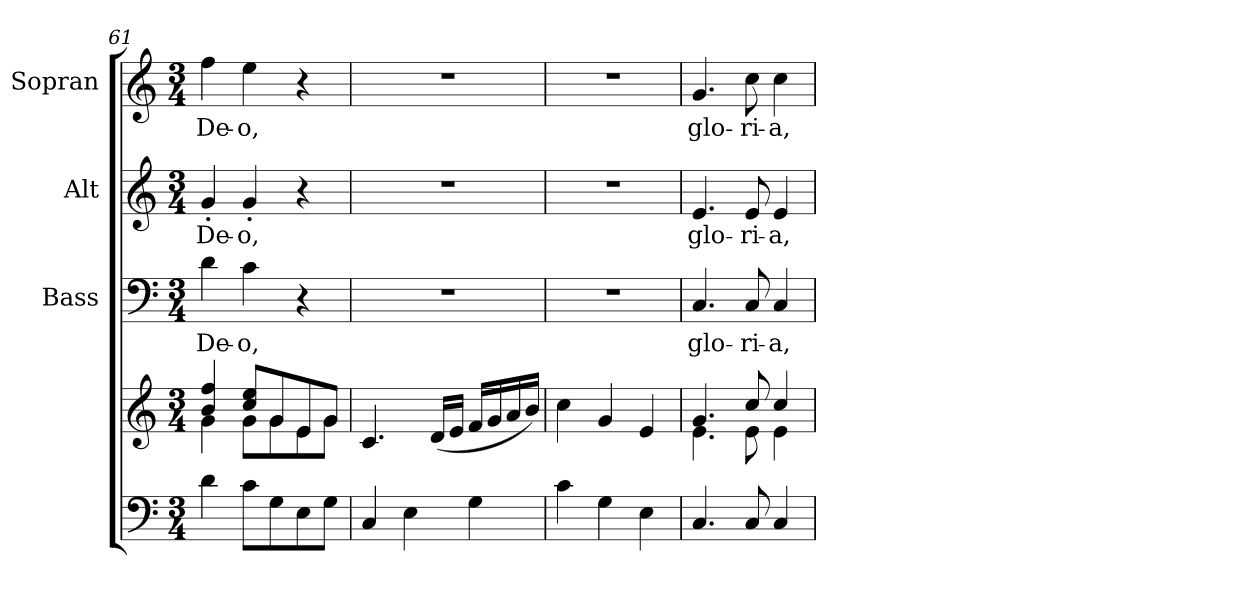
**kern	**kern	**kern	**text	**kern	**text	**kern	**text
*part4	*part4	*part3	*part3	*part2	*part2	*part1	*part1
*staff5	*staff4	*staff3	*staff3	*staff2	*staff2	*staff1	*staff1
*	*	*I"Bass	*	*I"Alt	*	*I"Sopran	*
*	*	*I'B.	*	*I'A.	*	*I'S.	*
*clefF4	*clefG2	*clefF4	*	*clefG2	*	*clefG2	*
*k[]	*k[]	*k[]	*	*k[]	*	*k[]	*
*C:	*C:	*C:	*	*C:	*	*C:	*
*M3/4	*M3/4	*M3/4	*	*M3/4	*	*M3/4	*
=61	=61	=61	=61	=61	=61	=61	=61
*	*^	*	*	*	*	*	*
!	!	!	!	!LO:LY:b	!	!LO:LY:b	!	!LO:LY:b
4d\	4b/ 4ff/	4g\	4d\	De-	4g'</	De-	4ff\	De-
!	!	!	!	!LO:LY:b	!	!LO:LY:b	!	!LO:LY:b
8c\L	8cc/ 8ee/L	8g\L	4c\	-o,	4g'</	-o,	4ee\	-o,
8G\	8g/	8g\	.	.	.	.	.	.
8E\	8e/	8e\	4r	.	4r	.	4r	.
8G\J	8g/J	8g\J	.	.	.	.	.	.
*	*v	*v	*	*	*	*	*	*
!!LO:LB:g=z
=62	=62	=62	=62	=62	=62	=62	=62
4C/	4.c/	2.r	.	2.r	.	2.r	.
4E\	.	.	.	.	.	.	.
.	(<16d/LL	.	.	.	.	.	.
.	16e/JJ	.	.	.	.	.	.
4G\	16f/LL	.	.	.	.	.	.
.	16g/	.	.	.	.	.	.
.	16a/	.	.	.	.	.	.
.	16b/JJ)	.	.	.	.	.	.
=63	=63	=63	=63	=63	=63	=63	=63
4c\	4cc\	2.r	.	2.r	.	2.r	.
4G\	4g/	.	.	.	.	.	.
4E\	4e/	.	.	.	.	.	.
=64	=64	=64	=64	=64	=64	=64	=64
*	*^	*	*	*	*	*	*
!	!	!	!	!LO:LY:b	!	!LO:LY:b	!	!LO:LY:b
4.C/	4.g/	4.e\	4.C/	glo-	4.e/	glo-	4.g/	glo-
!	!	!	!	!LO:LY:b	!	!LO:LY:b	!	!LO:LY:b
8C/	8cc/	8e\	8C/	-ri-	8e/	-ri-	8cc\	-ri-
!	!	!	!	!LO:LY:b	!	!LO:LY:b	!	!LO:LY:b
4C/	4cc/	4e\	4C/	-a,	4e/	-a,	4cc\	-a,
*	*v	*v	*	*	*	*	*	*
=	=	=	=	=	=	=	=
*-	*-	*-	*-	*-	*-	*-	*-
